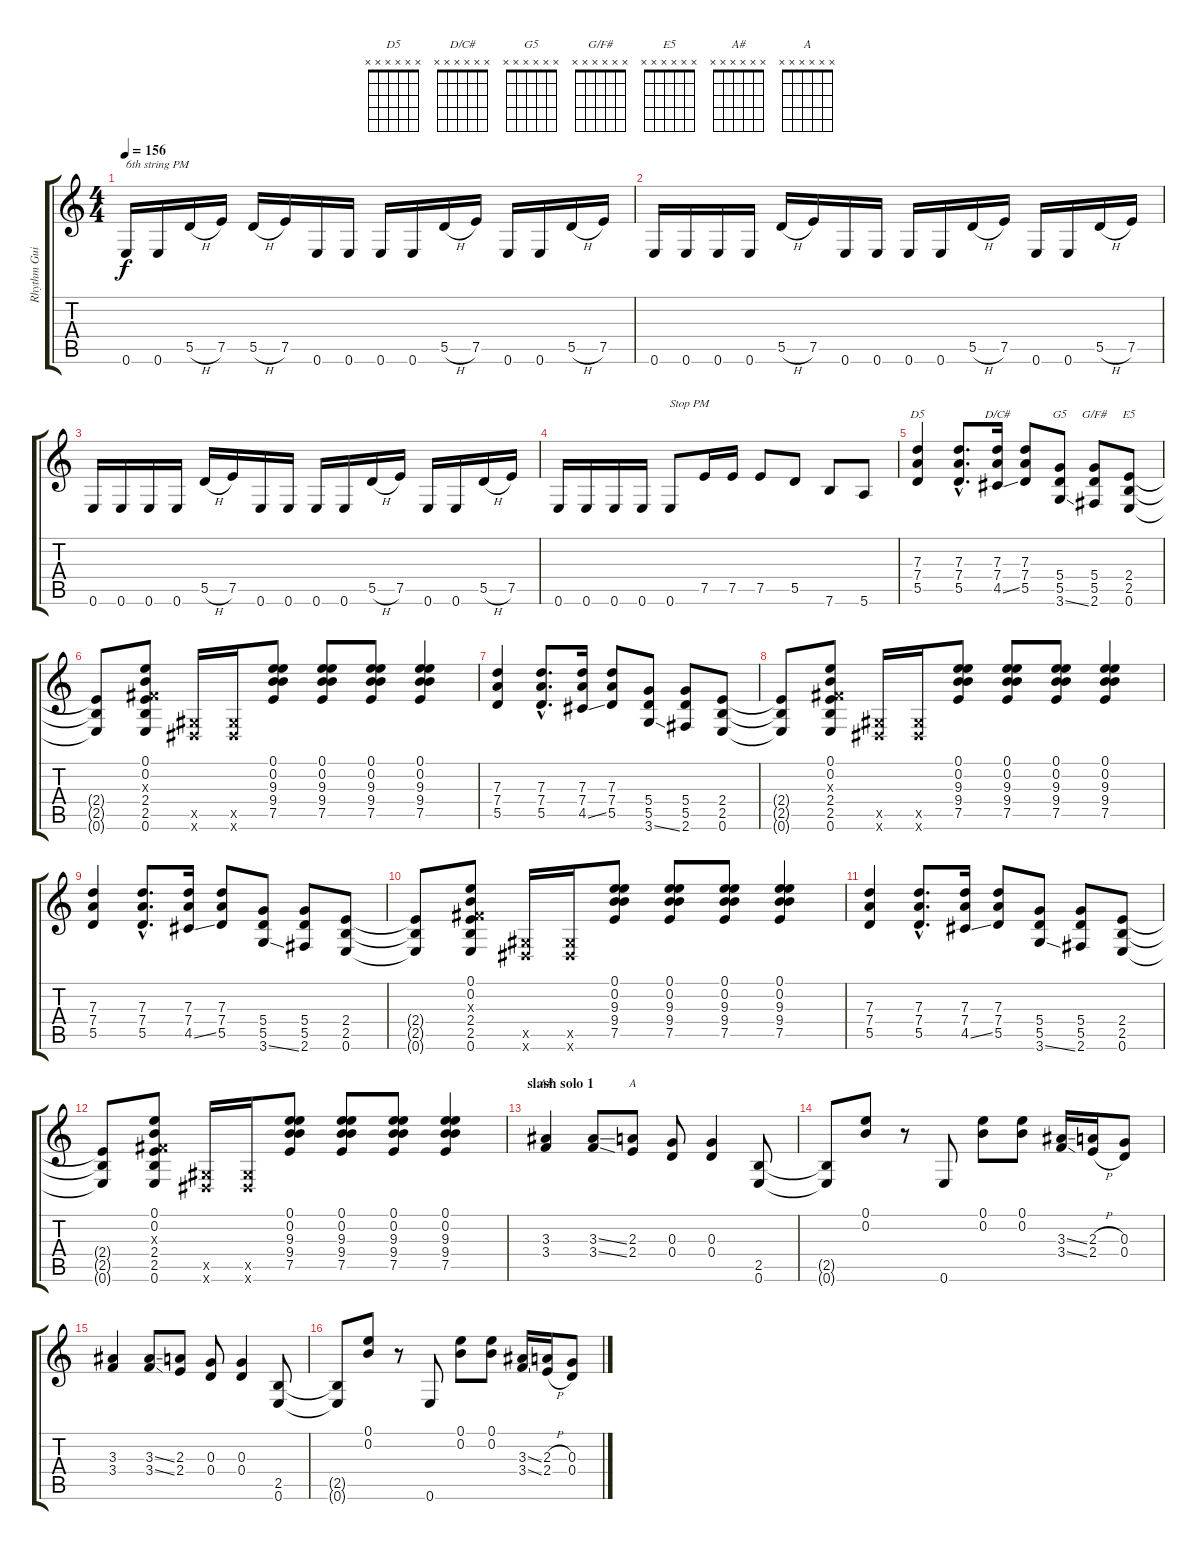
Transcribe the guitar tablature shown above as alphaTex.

\track ("Rhythm Guitar: Izzy" "Rhythm Gui") {instrument overdrivenguitar}
\staff {score tabs}
\tuning (E4 B3 G3 D3 A2 E2) {hide}
\chord ("D5" x x x x x x) {firstfret 0}
\chord ("D/C#" x x x x x x) {firstfret 0}
\chord ("G5" x x x x x x) {firstfret 0}
\chord ("G/F#" x x x x x x) {firstfret 0}
\chord ("E5" x x x x x x) {firstfret 0}
\chord ("A#" x x x x x x) {firstfret 0}
\chord ("A" x x x x x x) {firstfret 0}
\ts (4 4)
\tempo 156
\clef g2
\ks c
0.6.16{txt "6th string PM" dy f} 0.6.16 5.5{h}.16 7.5.16 5.5{h}.16 7.5.16 0.6.16 0.6.16 0.6.16 0.6.16 5.5{h}.16 7.5.16 0.6.16 0.6.16 5.5{h}.16 7.5.16 |
0.6.16 0.6.16 0.6.16 0.6.16 5.5{h}.16 7.5.16 0.6.16 0.6.16 0.6.16 0.6.16 5.5{h}.16 7.5.16 0.6.16 0.6.16 5.5{h}.16 7.5.16 |
0.6.16 0.6.16 0.6.16 0.6.16 5.5{h}.16 7.5.16 0.6.16 0.6.16 0.6.16 0.6.16 5.5{h}.16 7.5.16 0.6.16 0.6.16 5.5{h}.16 7.5.16 |
0.6.16 0.6.16 0.6.16 0.6.16 0.6.8{txt "Stop PM"} 7.5.16 7.5.16 7.5.8 5.5.8 7.6.8 5.6.8 |
(7.3 7.4 5.5).4{ch "D5"} (7.3{hac} 7.4{hac} 5.5{hac}).8{d} (7.3 7.4 4.5{ss}).16{ch "D/C#"} (7.3 7.4 5.5).8 (5.4 5.5 3.6{ss}).8{ch "G5"} (5.4 5.5 2.6).8{ch "G/F#"} (2.4 2.5 0.6).8{ch "E5"} |
(2.4{t} 2.5{t} 0.6{t}).8 (0.1 0.2 -1.3{x} 2.4 2.5 0.6).8 (-1.5{x} -1.6{x}).16 (-1.5{x} -1.6{x}).16 (0.1 0.2 9.3 9.4 7.5).8 (0.1 0.2 9.3 9.4 7.5).8 (0.1 0.2 9.3 9.4 7.5).8 (0.1 0.2 9.3 9.4 7.5).4 |
(7.3 7.4 5.5).4 (7.3{hac} 7.4{hac} 5.5{hac}).8{d} (7.3 7.4 4.5{ss}).16 (7.3 7.4 5.5).8 (5.4 5.5 3.6{ss}).8 (5.4 5.5 2.6).8 (2.4 2.5 0.6).8 |
(2.4{t} 2.5{t} 0.6{t}).8 (0.1 0.2 -1.3{x} 2.4 2.5 0.6).8 (-1.5{x} -1.6{x}).16 (-1.5{x} -1.6{x}).16 (0.1 0.2 9.3 9.4 7.5).8 (0.1 0.2 9.3 9.4 7.5).8 (0.1 0.2 9.3 9.4 7.5).8 (0.1 0.2 9.3 9.4 7.5).4 |
(7.3 7.4 5.5).4 (7.3{hac} 7.4{hac} 5.5{hac}).8{d} (7.3 7.4 4.5{ss}).16 (7.3 7.4 5.5).8 (5.4 5.5 3.6{ss}).8 (5.4 5.5 2.6).8 (2.4 2.5 0.6).8 |
(2.4{t} 2.5{t} 0.6{t}).8 (0.1 0.2 -1.3{x} 2.4 2.5 0.6).8 (-1.5{x} -1.6{x}).16 (-1.5{x} -1.6{x}).16 (0.1 0.2 9.3 9.4 7.5).8 (0.1 0.2 9.3 9.4 7.5).8 (0.1 0.2 9.3 9.4 7.5).8 (0.1 0.2 9.3 9.4 7.5).4 |
(7.3 7.4 5.5).4 (7.3{hac} 7.4{hac} 5.5{hac}).8{d} (7.3 7.4 4.5{ss}).16 (7.3 7.4 5.5).8 (5.4 5.5 3.6{ss}).8 (5.4 5.5 2.6).8 (2.4 2.5 0.6).8 |
(2.4{t} 2.5{t} 0.6{t}).8 (0.1 0.2 -1.3{x} 2.4 2.5 0.6).8 (-1.5{x} -1.6{x}).16 (-1.5{x} -1.6{x}).16 (0.1 0.2 9.3 9.4 7.5).8 (0.1 0.2 9.3 9.4 7.5).8 (0.1 0.2 9.3 9.4 7.5).8 (0.1 0.2 9.3 9.4 7.5).4 |
\section ("" "slash solo 1")
(3.3 3.4).4{ch "A#"} (3.3{ss} 3.4{ss}).8 (2.3 2.4).8{ch "A"} (0.3 0.4).8 (0.3 0.4).4 (2.5 0.6).8 |
(2.5{t} 0.6{t}).8 (0.1 0.2).8 r.8 0.6.8 (0.1 0.2).8 (0.1 0.2).8 (3.3{ss} 3.4{ss}).16 (2.3{h} 2.4{h}).16 (0.3 0.4).8 |
(3.3 3.4).4 (3.3{ss} 3.4{ss}).8 (2.3 2.4).8 (0.3 0.4).8 (0.3 0.4).4 (2.5 0.6).8 |
(2.5{t} 0.6{t}).8 (0.1 0.2).8 r.8 0.6.8 (0.1 0.2).8 (0.1 0.2).8 (3.3{ss} 3.4{ss}).16 (2.3{h} 2.4{h}).16 (0.3 0.4).8
